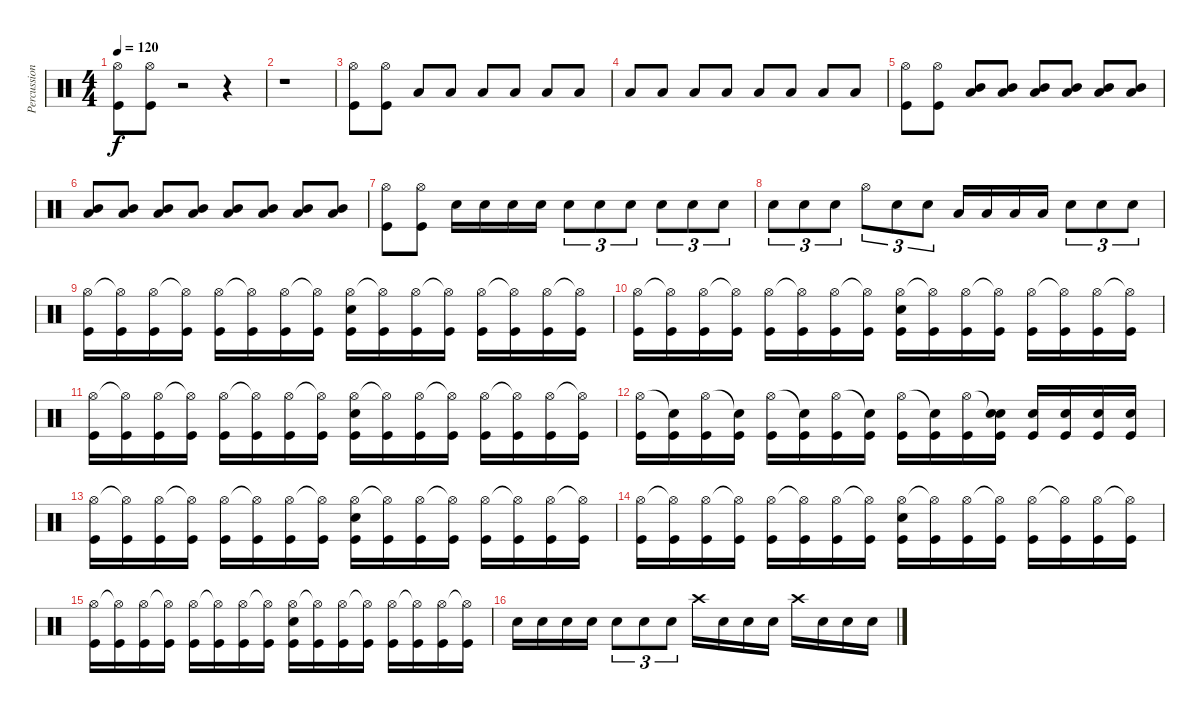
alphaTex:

\track ("Percussion" "Percussion") {instrument percussion}
\staff {score}
\articulation defaults
\ts (4 4)
\tempo 120
\tempo 150
\tempo 180
\tempo 120
\clef neutral
\ks c
("Hi-Hat (open)" "Kick (hit)").8{dy f} ("Hi-Hat (open)" "Kick (hit)").8 r.2 r.4 |
r.1 |
("Hi-Hat (open)" "Kick (hit)").8 ("Hi-Hat (open)" "Kick (hit)").8 "Low Tom (hit)".8 "Low Tom (hit)".8 "Low Tom (hit)".8 "Low Tom (hit)".8 "Low Tom (hit)".8 "Low Tom (hit)".8 |
"Low Tom (hit)".8 "Low Tom (hit)".8 "Low Tom (hit)".8 "Low Tom (hit)".8 "Low Tom (hit)".8 "Low Tom (hit)".8 "Low Tom (hit)".8 "Low Tom (hit)".8 |
("Hi-Hat (open)" "Kick (hit)").8 ("Hi-Hat (open)" "Kick (hit)").8 ("Mid Tom (hit)" "Low Floor Tom (hit)").8 ("Mid Tom (hit)" "Low Floor Tom (hit)").8 ("Mid Tom (hit)" "Low Floor Tom (hit)").8 ("Mid Tom (hit)" "Low Floor Tom (hit)").8 ("Mid Tom (hit)" "Low Floor Tom (hit)").8 ("Mid Tom (hit)" "Low Floor Tom (hit)").8 |
("Mid Tom (hit)" "Low Floor Tom (hit)").8 ("Mid Tom (hit)" "Low Floor Tom (hit)").8 ("Mid Tom (hit)" "Low Floor Tom (hit)").8 ("Mid Tom (hit)" "Low Floor Tom (hit)").8 ("Mid Tom (hit)" "Low Floor Tom (hit)").8 ("Mid Tom (hit)" "Low Floor Tom (hit)").8 ("Mid Tom (hit)" "Low Floor Tom (hit)").8 ("Mid Tom (hit)" "Low Floor Tom (hit)").8 |
("Hi-Hat (open)" "Kick (hit)").8 ("Hi-Hat (open)" "Kick (hit)").8 "Snare (hit) 2".16 "Snare (hit) 2".16 "Snare (hit) 2".16 "Snare (hit) 2".16 "Snare (hit) 2".8{tu (3 2)} "Snare (hit) 2".8{tu (3 2)} "Snare (hit) 2".8{tu (3 2)} "Snare (hit) 2".8{tu (3 2)} "Snare (hit) 2".8{tu (3 2)} "Snare (hit) 2".8{tu (3 2)} |
"Snare (hit) 2".8{tu (3 2)} "Snare (hit) 2".8{tu (3 2)} "Snare (hit) 2".8{tu (3 2)} "Hi-Hat (open)".8{tu (3 2)} "Snare (hit) 2".8{tu (3 2)} "Snare (hit) 2".8{tu (3 2)} "Low Tom (hit)".16 "Low Tom (hit)".16 "Low Tom (hit)".16 "Low Tom (hit)".16 "Snare (hit) 2".8{tu (3 2)} "Snare (hit) 2".8{tu (3 2)} "Snare (hit) 2".8{tu (3 2)} |
("Hi-Hat (open)" "Kick (hit)").16 ("Hi-Hat (open)"{t} "Kick (hit)").16 ("Hi-Hat (open)" "Kick (hit)").16 ("Hi-Hat (open)"{t} "Kick (hit)").16 ("Hi-Hat (open)" "Kick (hit)").16 ("Hi-Hat (open)"{t} "Kick (hit)").16 ("Hi-Hat (open)" "Kick (hit)").16 ("Hi-Hat (open)"{t} "Kick (hit)").16 ("Hi-Hat (open)" "Snare (hit) 2" "Kick (hit)").16 ("Hi-Hat (open)"{t} "Kick (hit)").16 ("Hi-Hat (open)" "Kick (hit)").16 ("Hi-Hat (open)"{t} "Kick (hit)").16 ("Hi-Hat (open)" "Kick (hit)").16 ("Hi-Hat (open)"{t} "Kick (hit)").16 ("Hi-Hat (open)" "Kick (hit)").16 ("Hi-Hat (open)"{t} "Kick (hit)").16 |
("Hi-Hat (open)" "Kick (hit)").16 ("Hi-Hat (open)"{t} "Kick (hit)").16 ("Hi-Hat (open)" "Kick (hit)").16 ("Hi-Hat (open)"{t} "Kick (hit)").16 ("Hi-Hat (open)" "Kick (hit)").16 ("Hi-Hat (open)"{t} "Kick (hit)").16 ("Hi-Hat (open)" "Kick (hit)").16 ("Hi-Hat (open)"{t} "Kick (hit)").16 ("Hi-Hat (open)" "Snare (hit) 2" "Kick (hit)").16 ("Hi-Hat (open)"{t} "Kick (hit)").16 ("Hi-Hat (open)" "Kick (hit)").16 ("Hi-Hat (open)"{t} "Kick (hit)").16 ("Hi-Hat (open)" "Kick (hit)").16 ("Hi-Hat (open)"{t} "Kick (hit)").16 ("Hi-Hat (open)" "Kick (hit)").16 ("Hi-Hat (open)"{t} "Kick (hit)").16 |
("Hi-Hat (open)" "Kick (hit)").16 ("Hi-Hat (open)"{t} "Kick (hit)").16 ("Hi-Hat (open)" "Kick (hit)").16 ("Hi-Hat (open)"{t} "Kick (hit)").16 ("Hi-Hat (open)" "Kick (hit)").16 ("Hi-Hat (open)"{t} "Kick (hit)").16 ("Hi-Hat (open)" "Kick (hit)").16 ("Hi-Hat (open)"{t} "Kick (hit)").16 ("Hi-Hat (open)" "Snare (hit) 2" "Kick (hit)").16 ("Hi-Hat (open)"{t} "Kick (hit)").16 ("Hi-Hat (open)" "Kick (hit)").16 ("Hi-Hat (open)"{t} "Kick (hit)").16 ("Hi-Hat (open)" "Kick (hit)").16 ("Hi-Hat (open)"{t} "Kick (hit)").16 ("Hi-Hat (open)" "Kick (hit)").16 ("Hi-Hat (open)"{t} "Kick (hit)").16 |
("Hi-Hat (open)" "Kick (hit)").16 ("Snare (hit)"{t} "Kick (hit)").16 ("Hi-Hat (open)" "Kick (hit)").16 ("Snare (hit)"{t} "Kick (hit)").16 ("Hi-Hat (open)" "Kick (hit)").16 ("Snare (hit)"{t} "Kick (hit)").16 ("Hi-Hat (open)" "Kick (hit)").16 ("Snare (hit)"{t} "Kick (hit)").16 ("Hi-Hat (open)" "Kick (hit)").16 ("Snare (hit)"{t} "Kick (hit)").16 ("Hi-Hat (open)" "Kick (hit)").16 ("Snare (hit)"{t} "Snare (hit) 2" "Kick (hit)").16 ("Snare (hit) 2" "Kick (hit)").16 ("Snare (hit) 2" "Kick (hit)").16 ("Snare (hit) 2" "Kick (hit)").16 ("Snare (hit) 2" "Kick (hit)").16 |
("Hi-Hat (open)" "Kick (hit)").16 ("Hi-Hat (open)"{t} "Kick (hit)").16 ("Hi-Hat (open)" "Kick (hit)").16 ("Hi-Hat (open)"{t} "Kick (hit)").16 ("Hi-Hat (open)" "Kick (hit)").16 ("Hi-Hat (open)"{t} "Kick (hit)").16 ("Hi-Hat (open)" "Kick (hit)").16 ("Hi-Hat (open)"{t} "Kick (hit)").16 ("Hi-Hat (open)" "Snare (hit) 2" "Kick (hit)").16 ("Hi-Hat (open)"{t} "Kick (hit)").16 ("Hi-Hat (open)" "Kick (hit)").16 ("Hi-Hat (open)"{t} "Kick (hit)").16 ("Hi-Hat (open)" "Kick (hit)").16 ("Hi-Hat (open)"{t} "Kick (hit)").16 ("Hi-Hat (open)" "Kick (hit)").16 ("Hi-Hat (open)"{t} "Kick (hit)").16 |
("Hi-Hat (open)" "Kick (hit)").16 ("Hi-Hat (open)"{t} "Kick (hit)").16 ("Hi-Hat (open)" "Kick (hit)").16 ("Hi-Hat (open)"{t} "Kick (hit)").16 ("Hi-Hat (open)" "Kick (hit)").16 ("Hi-Hat (open)"{t} "Kick (hit)").16 ("Hi-Hat (open)" "Kick (hit)").16 ("Hi-Hat (open)"{t} "Kick (hit)").16 ("Hi-Hat (open)" "Snare (hit) 2" "Kick (hit)").16 ("Hi-Hat (open)"{t} "Kick (hit)").16 ("Hi-Hat (open)" "Kick (hit)").16 ("Hi-Hat (open)"{t} "Kick (hit)").16 ("Hi-Hat (open)" "Kick (hit)").16 ("Hi-Hat (open)"{t} "Kick (hit)").16 ("Hi-Hat (open)" "Kick (hit)").16 ("Hi-Hat (open)"{t} "Kick (hit)").16 |
("Hi-Hat (open)" "Kick (hit)").16 ("Hi-Hat (open)"{t} "Kick (hit)").16 ("Hi-Hat (open)" "Kick (hit)").16 ("Hi-Hat (open)"{t} "Kick (hit)").16 ("Hi-Hat (open)" "Kick (hit)").16 ("Hi-Hat (open)"{t} "Kick (hit)").16 ("Hi-Hat (open)" "Kick (hit)").16 ("Hi-Hat (open)"{t} "Kick (hit)").16 ("Hi-Hat (open)" "Snare (hit) 2" "Kick (hit)").16 ("Hi-Hat (open)"{t} "Kick (hit)").16 ("Hi-Hat (open)" "Kick (hit)").16 ("Hi-Hat (open)"{t} "Kick (hit)").16 ("Hi-Hat (open)" "Kick (hit)").16 ("Hi-Hat (open)"{t} "Kick (hit)").16 ("Hi-Hat (open)" "Kick (hit)").16 ("Hi-Hat (open)"{t} "Kick (hit)").16 |
"Snare (hit) 2".16 "Snare (hit) 2".16 "Snare (hit) 2".16 "Snare (hit) 2".16 "Snare (hit) 2".8{tu (3 2)} "Snare (hit) 2".8{tu (3 2)} "Snare (hit) 2".8{tu (3 2)} "Crash high (hit)".16 "Snare (hit) 2".16 "Snare (hit) 2".16 "Snare (hit) 2".16 "Crash high (hit)".16 "Snare (hit) 2".16 "Snare (hit) 2".16 "Snare (hit) 2".16
